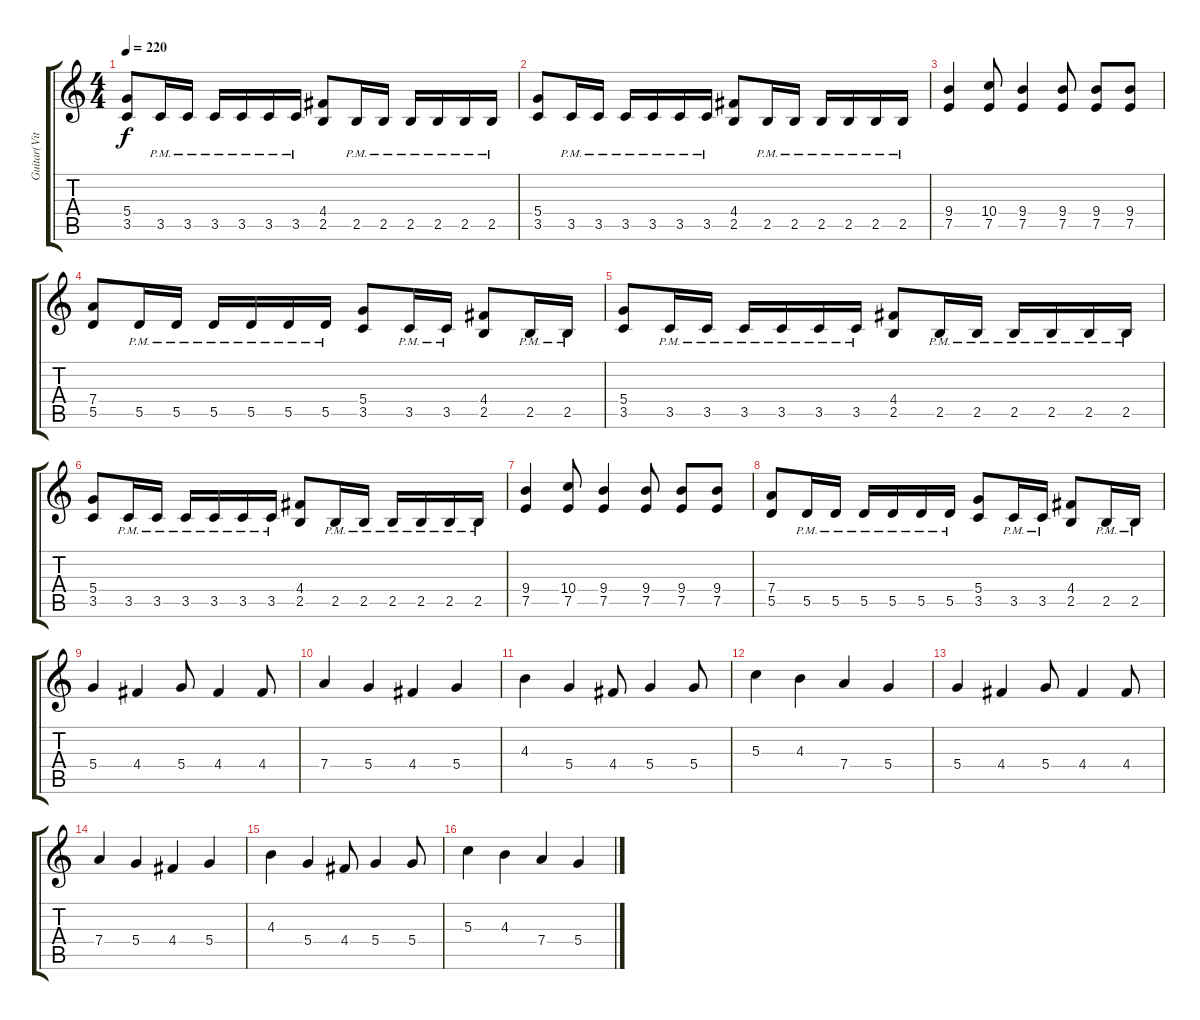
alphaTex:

\track ("Guitar(Vitek)" "Guitar(Vit") {instrument overdrivenguitar}
\staff {score tabs}
\tuning (E4 B3 G3 D3 A2 E2) {hide}
\ts (4 4)
\tempo 220
\clef g2
\ks c
(5.4 3.5).8{dy f} 3.5{pm}.16 3.5{pm}.16 3.5{pm}.16 3.5{pm}.16 3.5{pm}.16 3.5{pm}.16 (4.4 2.5).8 2.5{pm}.16 2.5{pm}.16 2.5{pm}.16 2.5{pm}.16 2.5{pm}.16 2.5{pm}.16 |
(5.4 3.5).8 3.5{pm}.16 3.5{pm}.16 3.5{pm}.16 3.5{pm}.16 3.5{pm}.16 3.5{pm}.16 (4.4 2.5).8 2.5{pm}.16 2.5{pm}.16 2.5{pm}.16 2.5{pm}.16 2.5{pm}.16 2.5{pm}.16 |
(9.4 7.5).4 (10.4 7.5).8 (9.4 7.5).4 (9.4 7.5).8 (9.4 7.5).8 (9.4 7.5).8 |
(7.4 5.5).8 5.5{pm}.16 5.5{pm}.16 5.5{pm}.16 5.5{pm}.16 5.5{pm}.16 5.5{pm}.16 (5.4 3.5).8 3.5{pm}.16 3.5{pm}.16 (4.4 2.5).8 2.5{pm}.16 2.5{pm}.16 |
(5.4 3.5).8 3.5{pm}.16 3.5{pm}.16 3.5{pm}.16 3.5{pm}.16 3.5{pm}.16 3.5{pm}.16 (4.4 2.5).8 2.5{pm}.16 2.5{pm}.16 2.5{pm}.16 2.5{pm}.16 2.5{pm}.16 2.5{pm}.16 |
(5.4 3.5).8 3.5{pm}.16 3.5{pm}.16 3.5{pm}.16 3.5{pm}.16 3.5{pm}.16 3.5{pm}.16 (4.4 2.5).8 2.5{pm}.16 2.5{pm}.16 2.5{pm}.16 2.5{pm}.16 2.5{pm}.16 2.5{pm}.16 |
(9.4 7.5).4 (10.4 7.5).8 (9.4 7.5).4 (9.4 7.5).8 (9.4 7.5).8 (9.4 7.5).8 |
(7.4 5.5).8 5.5{pm}.16 5.5{pm}.16 5.5{pm}.16 5.5{pm}.16 5.5{pm}.16 5.5{pm}.16 (5.4 3.5).8 3.5{pm}.16 3.5{pm}.16 (4.4 2.5).8 2.5{pm}.16 2.5{pm}.16 |
5.4.4 4.4.4 5.4.8 4.4.4 4.4.8 |
7.4.4 5.4.4 4.4.4 5.4.4 |
4.3.4 5.4.4 4.4.8 5.4.4 5.4.8 |
5.3.4 4.3.4 7.4.4 5.4.4 |
5.4.4 4.4.4 5.4.8 4.4.4 4.4.8 |
7.4.4 5.4.4 4.4.4 5.4.4 |
4.3.4 5.4.4 4.4.8 5.4.4 5.4.8 |
5.3.4 4.3.4 7.4.4 5.4.4
